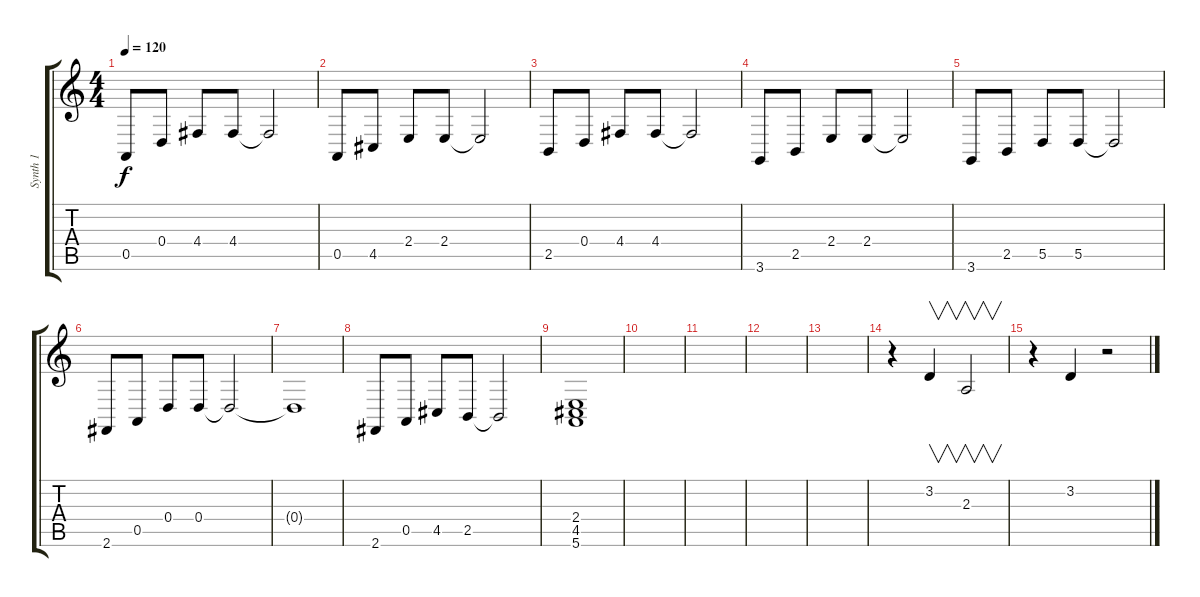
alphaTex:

\track ("Synth 1" "Synth 1") {instrument lead1square}
\staff {score tabs}
\tuning (E4 B3 G3 D3 A2 E2) {hide}
\ts (4 4)
\tempo 120
\clef g2
\ks c
0.5.8{dy f} 0.4.8 4.4.8 4.4.8 4.4{t}.2 |
0.5.8 4.5.8 2.4.8 2.4.8 2.4{t}.2 |
2.5.8 0.4.8 4.4.8 4.4.8 4.4{t}.2 |
3.6.8 2.5.8 2.4.8 2.4.8 2.4{t}.2 |
3.6.8 2.5.8 5.5.8 5.5.8 5.5{t}.2 |
2.6.8 0.5.8 0.4.8 0.4.8 0.4{t}.2 |
0.4{t}.1 |
2.6.8 0.5.8 4.5.8 2.5.8 2.5{t}.2 |
(2.4 4.5 5.6).1 |
|
|
|
|
r.4 3.2.4{v} 2.3.2{v} |
r.4 3.2.4 r.2
